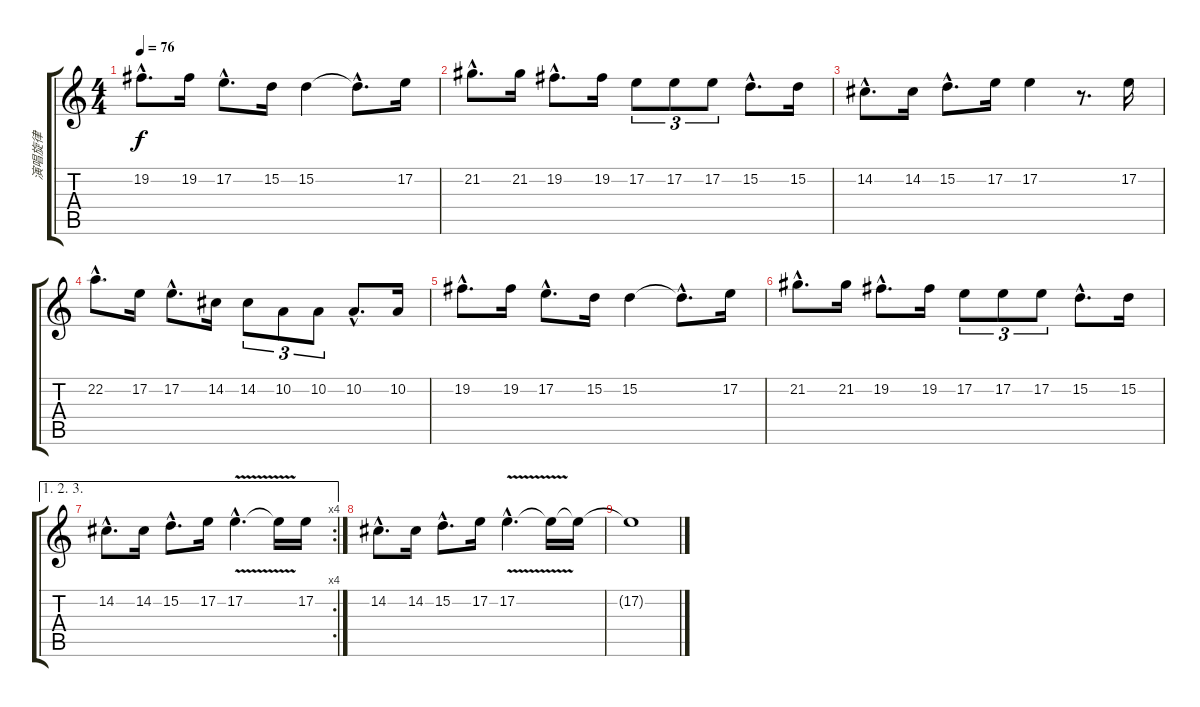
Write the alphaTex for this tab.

\track ("演唱旋律" "演唱旋律") {instrument sopranosax}
\staff {score tabs}
\tuning (E4 B3 G3 D3 A2 E2) {hide}
\ts (4 4)
\tempo 76
\clef g2
\ks c
19.2{hac}.8{d dy f} 19.2.16 17.2{hac}.8{d} 15.2.16 15.2.4 15.2{hac t}.8{d} 17.2.16 |
21.2{hac}.8{d} 21.2.16 19.2{hac}.8{d} 19.2.16 17.2.8{tu (3 2)} 17.2.8{tu (3 2)} 17.2.8{tu (3 2)} 15.2{hac}.8{d} 15.2.16 |
14.2{hac}.8{d} 14.2.16 15.2{hac}.8{d} 17.2.16 17.2.4 r.8{d} 17.2.16 |
22.2{hac}.8{d} 17.2.16 17.2{hac}.8{d} 14.2.16 14.2.8{tu (3 2)} 10.2.8{tu (3 2)} 10.2.8{tu (3 2)} 10.2{hac}.8{d} 10.2.16 |
19.2{hac}.8{d} 19.2.16 17.2{hac}.8{d} 15.2.16 15.2.4 15.2{hac t}.8{d} 17.2.16 |
21.2{hac}.8{d} 21.2.16 19.2{hac}.8{d} 19.2.16 17.2.8{tu (3 2)} 17.2.8{tu (3 2)} 17.2.8{tu (3 2)} 15.2{hac}.8{d} 15.2.16 |
\ae (1 2 3)
\rc 4
14.2{hac}.8{d} 14.2.16 15.2{hac}.8{d} 17.2.16 17.2{v hac}.4{d} 17.2{t}.16 17.2.16 |
14.2{hac}.8{d} 14.2.16 15.2{hac}.8{d} 17.2.16 17.2{v hac}.4{d} 17.2{t}.16 17.2{t}.16 |
17.2{t}.1
